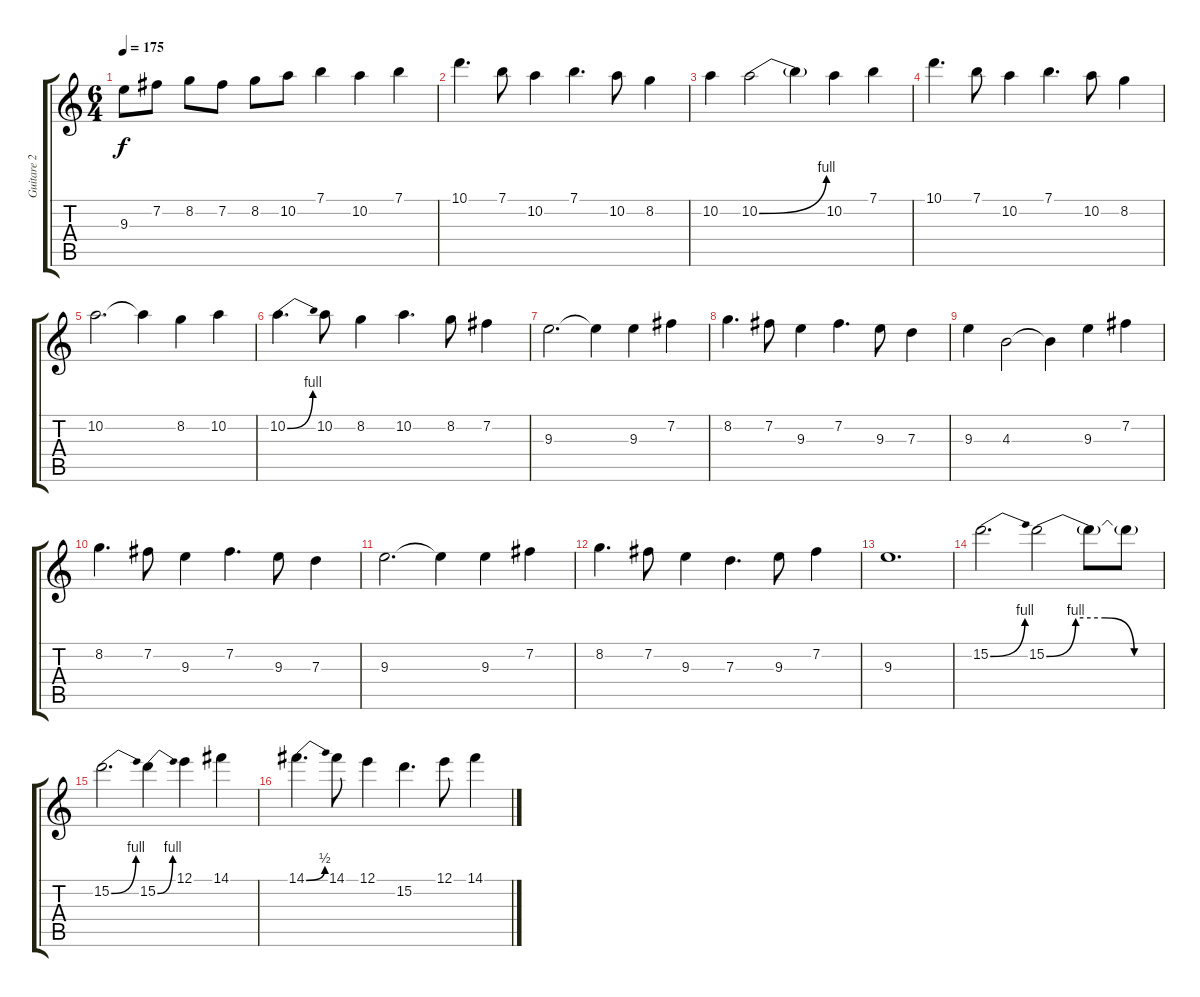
\track ("Guitare 2" "Guitare 2") {instrument distortionguitar}
\staff {score tabs}
\tuning (E4 B3 G3 D3 A2 E2) {hide}
\ts (6 4)
\tempo 175
\clef g2
\ks c
9.3.8{dy f} 7.2.8 8.2.8 7.2.8 8.2.8 10.2.8 7.1.4 10.2.4 7.1.4 |
10.1.4{d} 7.1.8 10.2.4 7.1.4{d} 10.2.8 8.2.4 |
10.2.4 10.2{be (bend 0 0 60 4)}.2 10.2{t}.4 10.2.4 7.1.4 |
10.1.4{d} 7.1.8 10.2.4 7.1.4{d} 10.2.8 8.2.4 |
10.2.2{d} 10.2{t}.4 8.2.4 10.2.4 |
10.2{be (bend 0 0 60 4)}.4{d} 10.2.8 8.2.4 10.2.4{d} 8.2.8 7.2.4 |
9.3.2{d} 9.3{t}.4 9.3.4 7.2.4 |
8.2.4{d} 7.2.8 9.3.4 7.2.4{d} 9.3.8 7.3.4 |
9.3.4 4.3.2 4.3{t}.4 9.3.4 7.2.4 |
8.2.4{d} 7.2.8 9.3.4 7.2.4{d} 9.3.8 7.3.4 |
9.3.2{d} 9.3{t}.4 9.3.4 7.2.4 |
8.2.4{d} 7.2.8 9.3.4 7.3.4{d} 9.3.8 7.2.4 |
9.3.1{d} |
15.2{be (bend 0 0 60 4)}.2{d} 15.2{be (custom 0 0 15 4 30 4 45 0 60 0)}.2 15.2{t}.8 15.2{t}.8 |
15.2{be (bend 0 0 60 4)}.2{d} 15.2{be (bend 0 0 60 4)}.4 12.1.4 14.1.4 |
14.1{be (bend 0 0 60 2)}.4{d} 14.1.8 12.1.4 15.2.4{d} 12.1.8 14.1.4
